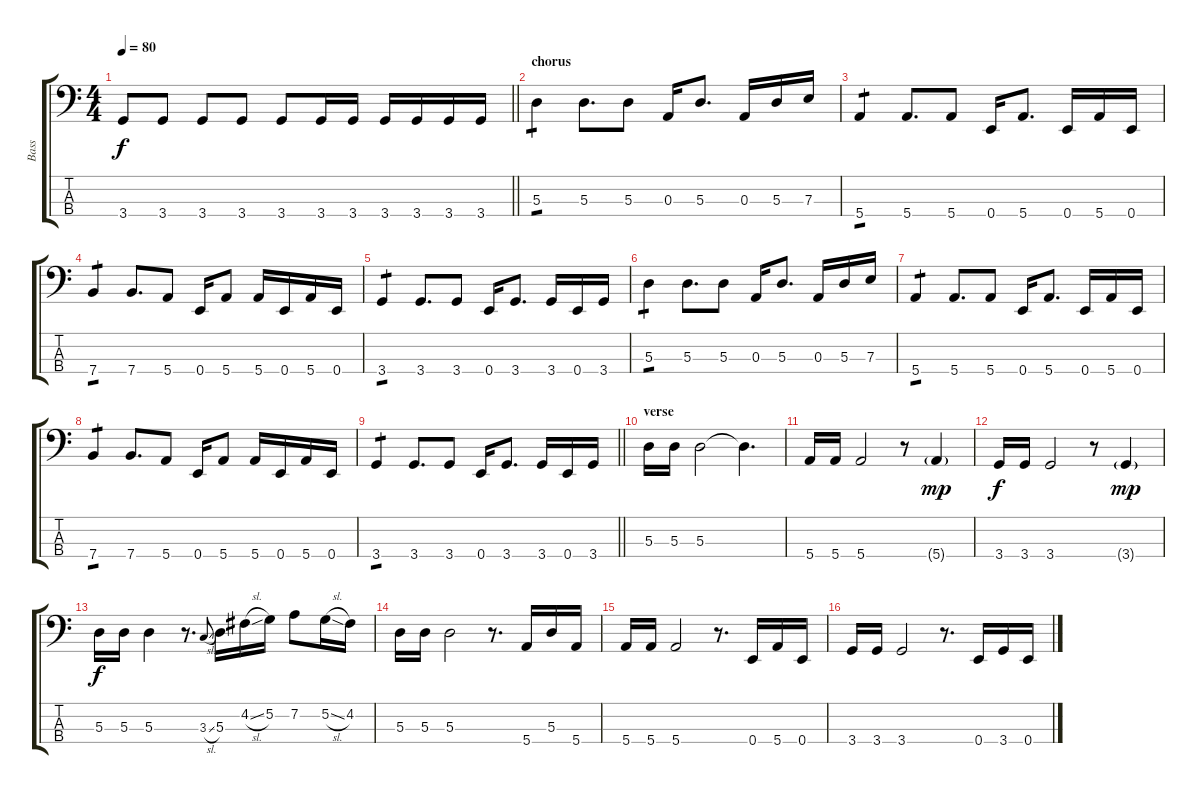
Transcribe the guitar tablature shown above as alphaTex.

\track ("Bass" "Bass") {instrument electricbassfinger}
\staff {score tabs}
\tuning (G2 D2 A1 E1) {hide}
\ts (4 4)
\tempo 80
\clef f4
\barLineRight lightlight
\ks c
3.4.8{dy f} 3.4.8 3.4.8 3.4.8 3.4.8 3.4.16 3.4.16 3.4.16 3.4.16 3.4.16 3.4.16 |
\section ("" "chorus")
5.3.4{tp 1} 5.3.8{d} 5.3.8 0.3.16 5.3.8{d} 0.3.16 5.3.16 7.3.16 |
5.4.4{tp 1} 5.4.8{d} 5.4.8 0.4.16 5.4.8{d} 0.4.16 5.4.16 0.4.16 |
7.4.4{tp 1} 7.4.8{d} 5.4.8 0.4.16 5.4.8 5.4.16 0.4.16 5.4.16 0.4.16 |
3.4.4{tp 1} 3.4.8{d} 3.4.8 0.4.16 3.4.8{d} 3.4.16 0.4.16 3.4.16 |
5.3.4{tp 1} 5.3.8{d} 5.3.8 0.3.16 5.3.8{d} 0.3.16 5.3.16 7.3.16 |
5.4.4{tp 1} 5.4.8{d} 5.4.8 0.4.16 5.4.8{d} 0.4.16 5.4.16 0.4.16 |
7.4.4{tp 1} 7.4.8{d} 5.4.8 0.4.16 5.4.8 5.4.16 0.4.16 5.4.16 0.4.16 |
\barLineRight lightlight
3.4.4{tp 1} 3.4.8{d} 3.4.8 0.4.16 3.4.8{d} 3.4.16 0.4.16 3.4.16 |
\section ("" "verse")
5.3.16 5.3.16 5.3.2 5.3{t}.4{d} |
5.4.16 5.4.16 5.4.2 r.8 5.4{g}.4{dy mp} |
3.4.16{dy f} 3.4.16 3.4.2 r.8 3.4{g}.4{dy mp} |
5.3.16{dy f} 5.3.16 5.3.4 r.8{d} 3.3{sl}.8{gr onbeat} 5.3.16 4.2{sl}.16 5.2.16 7.2.8 5.2{sl}.16 4.2.16 |
5.3.16 5.3.16 5.3.2 r.8{d} 5.4.16 5.3.16 5.4.16 |
5.4.16 5.4.16 5.4.2 r.8{d} 0.4.16 5.4.16 0.4.16 |
3.4.16 3.4.16 3.4.2 r.8{d} 0.4.16 3.4.16 0.4.16
